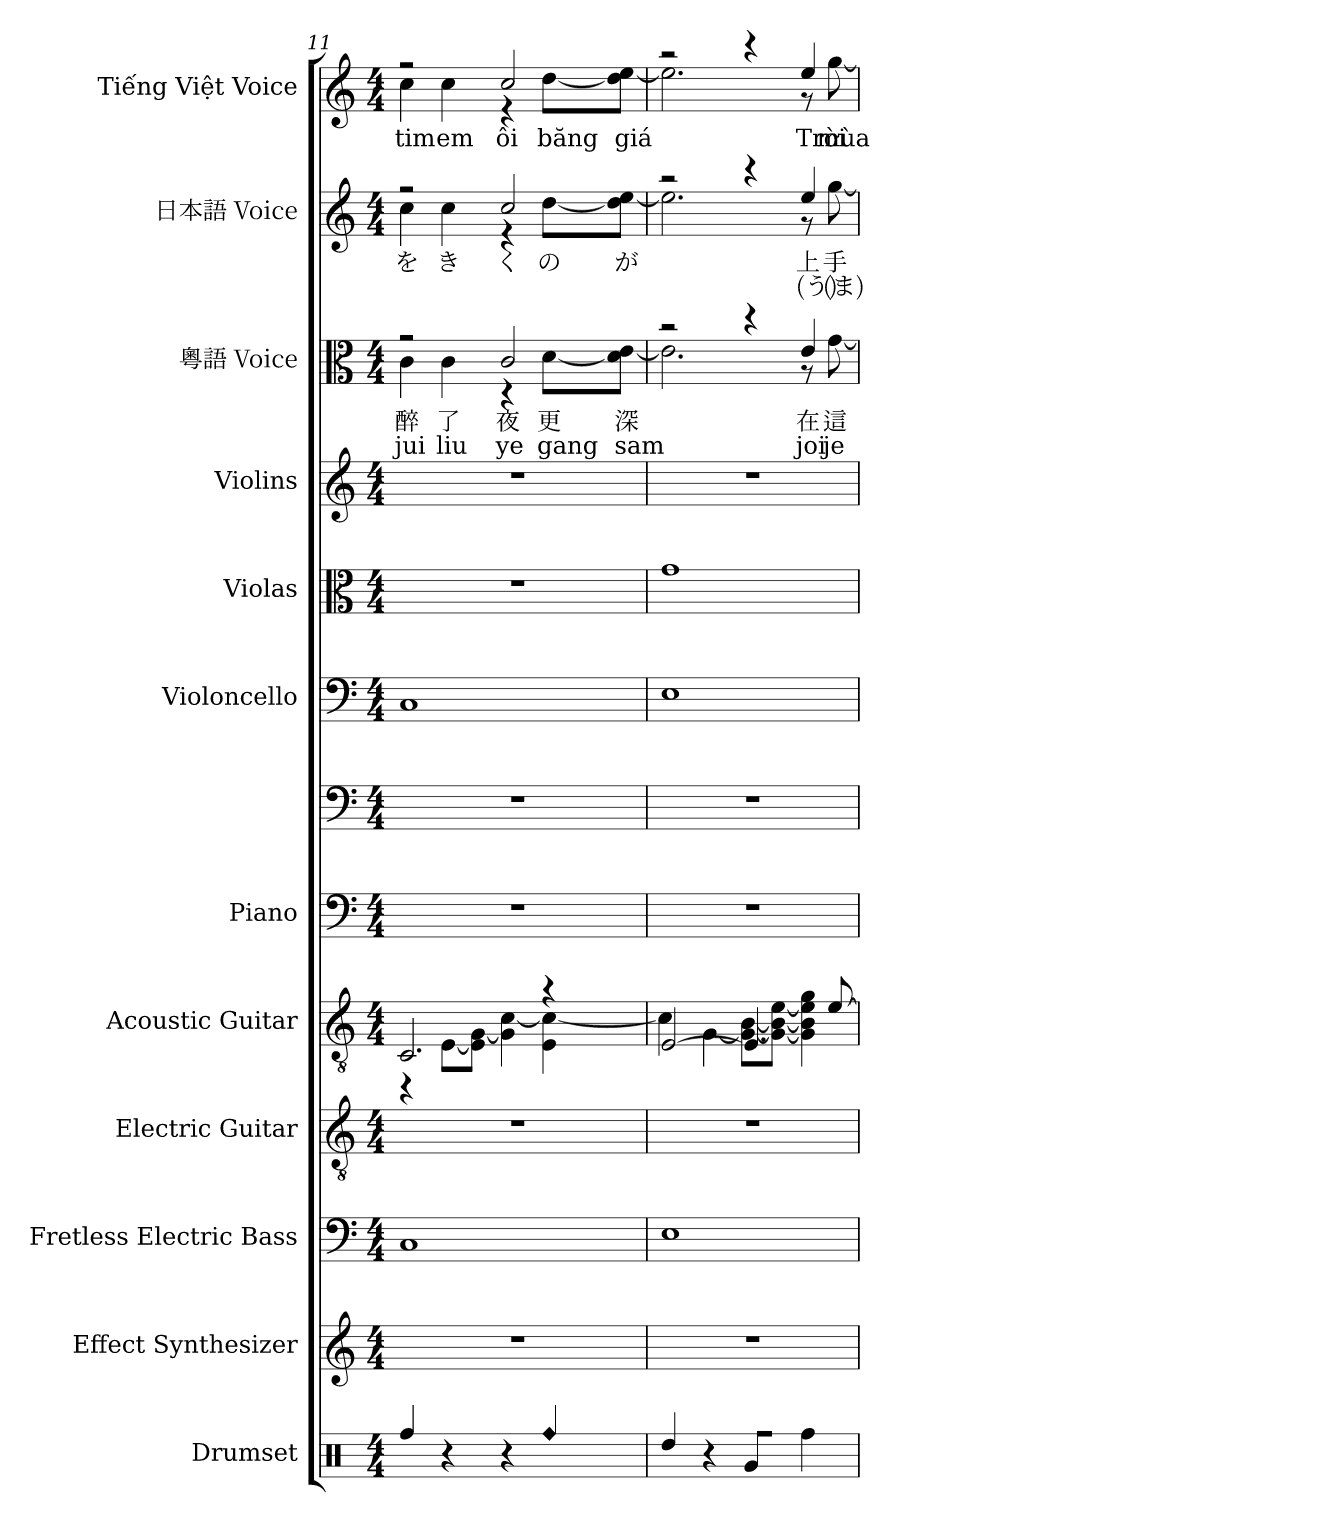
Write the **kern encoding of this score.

**kern	**kern	**kern	**kern	**kern	**kern	**kern	**kern	**kern	**kern	**kern	**text	**text	**kern	**text	**text	**kern	**text
*part12	*part11	*part10	*part9	*part8	*part7	*part7	*part6	*part5	*part4	*part3	*part3	*part3	*part2	*part2	*part2	*part1	*part1
*staff13	*staff12	*staff11	*staff10	*staff9	*staff8	*staff7	*staff6	*staff5	*staff4	*staff3	*staff3	*staff3	*staff2	*staff2	*staff2	*staff1	*staff1
*I"Drumset	*I"Effect Synthesizer	*I"Fretless Electric Bass	*I"Electric Guitar	*I"Acoustic Guitar	*I"Piano	*	*I"Violoncello	*I"Violas	*I"Violins	*I"粵語 Voice	*	*	*I"日本語  Voice	*	*	*I"Tiếng Việt Voice	*
*I'D. Set	*I'Synth.	*I'Frtl. El. B.	*I'El. Guit.	*I'Guit.	*I'Pno.	*	*I'Vc.	*I'Vlas.	*I'Vlns.	*	*	*	*	*	*	*I'Việt	*
!!LO:PB:g=z
*clefX	*clefG2	*clefF4	*clefGv2	*clefGv2	*clefF4	*clefF4	*clefF4	*clefC3	*clefG2	*clefC3	*	*	*clefG2	*	*	*clefG2	*
*	*	*ITrd7c12	*	*	*	*	*	*	*	*	*	*	*	*	*	*	*
*k[]	*k[]	*k[]	*k[]	*k[]	*k[]	*k[]	*k[]	*k[]	*k[]	*k[]	*	*	*k[]	*	*	*k[]	*
*M4/4	*M4/4	*M4/4	*M4/4	*M4/4	*M4/4	*M4/4	*M4/4	*M4/4	*M4/4	*M4/4	*	*	*M4/4	*	*	*M4/4	*
=11	=11	=11	=11	=11	=11	=11	=11	=11	=11	=11	=11	=11	=11	=11	=11	=11	=11
*	*	*	*	*^	*	*	*	*	*	*^	*	*	*	*	*	*	*
!	!	!	!	!	!	!	!	!	!	!	!	!	!LO:LY:b	!LO:LY:b	!	!LO:LY:b	!	!	!LO:LY:b
*	*	*	*	*	*	*	*	*	*	*	*	*	*	*	*^	*	*	*^	*
4Rff/	1r	1CC	1r	2.C/	4r	1r	1r	1C	1r	1r	2r	4c\	醉	jui	2r	4cc\	を	.	2r	4cc\	tim
!	!	!	!	!	!	!	!	!	!	!	!	!	!LO:LY:b	!LO:LY:b	!	!	!LO:LY:b	!	!	!	!LO:LY:b
4r	.	.	.	.	[8E\L	.	.	.	.	.	.	4c\	了	liu	.	4cc\	き	.	.	4cc\	em
.	.	.	.	.	8E\] [8G\J	.	.	.	.	.	.	.	.	.	.	.	.	.	.	.	.
!	!	!	!	!	!	!	!	!	!	!	!	!	!LO:LY:b	!LO:LY:b	!	!	!LO:LY:b	!	!	!	!LO:LY:b
4r	.	.	.	.	4G\] [4c\	.	.	.	.	.	2c/	4r	夜	ye	2cc/	4r	く	.	2cc/	4r	ôi
!LO:N:head=diamond	!	!	!	!	!	!	!	!	!	!	!	!	!LO:LY:b	!LO:LY:b	!	!	!LO:LY:b	!	!	!	!LO:LY:b
4Rff/	.	.	.	4r	4E\ 4c\_	.	.	.	.	.	.	[8d\L	更	gang	.	[8dd\L	の	.	.	[8dd\L	băng
!	!	!	!	!	!	!	!	!	!	!	!	!	!LO:LY:b	!LO:LY:b	!	!	!LO:LY:b	!	!	!	!LO:LY:b
.	.	.	.	.	.	.	.	.	.	.	.	8d\] [8e\J	深	sam	.	8dd\] [8ee\J	が	.	.	8dd\] [8ee\J	giá
=12	=12	=12	=12	=12	=12	=12	=12	=12	=12	=12	=12	=12	=12	=12	=12	=12	=12	=12	=12	=12	=12
4Rdd/	1r	1EE	1r	[2E/	4c\]	1r	1r	1E	1g	1r	2r	2.e\]	.	.	2r	2.ee\]	.	.	2r	2.ee\]	.
4r	.	.	.	.	[4G\	.	.	.	.	.	.	.	.	.	.	.	.	.	.	.	.
8Rg/L	.	.	.	4.E/]	8G\_ [8B\L	.	.	.	.	.	4r	.	.	.	4r	.	.	.	4r	.	.
8R/J	.	.	.	.	8G\_ 8B\_ [8e\J	.	.	.	.	.	.	.	.	.	.	.	.	.	.	.	.
!	!	!	!	!	!	!	!	!	!	!	!	!	!LO:LY:b	!LO:LY:b	!	!	!LO:LY:b	!LO:LY:b	!	!	!LO:LY:b
4Rff\	.	.	.	.	4G\] 4B\] 4e\] 4g\	.	.	.	.	.	4e/	8r	在	joi	4ee/	8r	上	(う)	4ee/	8r	Trời
!	!	!	!	!	!	!	!	!	!	!	!	!	!LO:LY:b	!LO:LY:b	!	!	!LO:LY:b	!LO:LY:b	!	!	!LO:LY:b
.	.	.	.	[8e/	.	.	.	.	.	.	.	[8g\	這	je	.	[8gg\	手	(ま)	.	[8gg\	mùa
*	*	*	*	*	*	*	*	*	*	*	*v	*v	*	*	*	*	*	*	*v	*v	*
*	*	*	*	*v	*v	*	*	*	*	*	*	*	*	*v	*v	*	*	*	*
=	=	=	=	=	=	=	=	=	=	=	=	=	=	=	=	=	=
*-	*-	*-	*-	*-	*-	*-	*-	*-	*-	*-	*-	*-	*-	*-	*-	*-	*-
